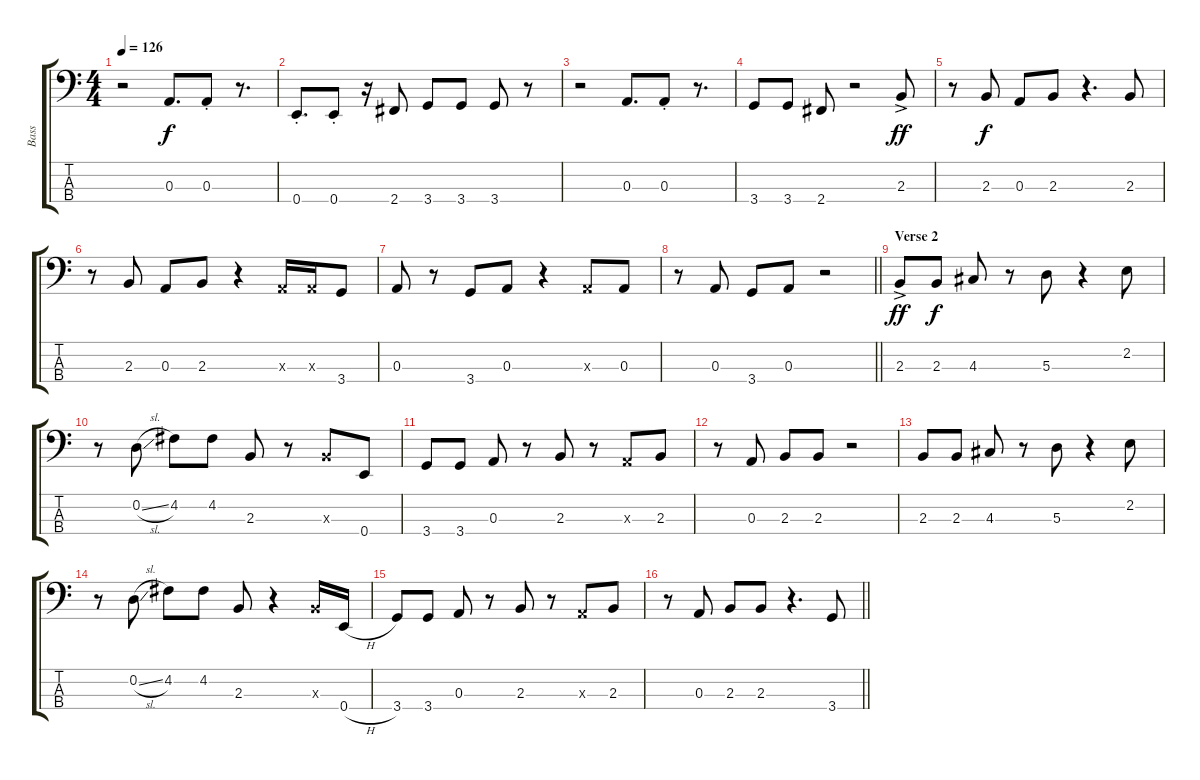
\track ("Bass" "Bass") {instrument slapbass1}
\staff {score tabs}
\tuning (G2 D2 A1 E1) {hide}
\ts (4 4)
\tempo 126
\clef f4
\ks c
r.2{dy f} 0.3.8{d} 0.3{st}.8 r.8{d} |
0.4{st}.8{d} 0.4{st}.8 r.16 2.4.8 3.4.8 3.4.8 3.4.8 r.8 |
r.2 0.3.8{d} 0.3{st}.8 r.8{d} |
3.4.8 3.4.8 2.4.8 r.2 2.3{ac}.8{dy ff} |
r.8 2.3.8{dy f} 0.3.8 2.3.8 r.4{d} 2.3.8 |
r.8 2.3.8 0.3.8 2.3.8 r.4 0.3{x}.16 0.3{x}.16 3.4.8 |
0.3.8 r.8 3.4.8 0.3.8 r.4 0.3{x}.8 0.3.8 |
\barLineRight lightlight
r.8 0.3.8 3.4.8 0.3.8 r.2 |
\section ("" "Verse 2")
2.3{ac}.8{dy ff} 2.3.8{dy f} 4.3.8 r.8 5.3.8 r.4 2.2.8 |
r.8 0.2{sl}.8 4.2.8 4.2.8 2.3.8 r.8 2.3{x}.8 0.4.8 |
3.4.8 3.4.8 0.3.8 r.8 2.3.8 r.8 0.3{x}.8 2.3.8 |
r.8 0.3.8 2.3.8 2.3.8 r.2 |
2.3.8 2.3.8 4.3.8 r.8 5.3.8 r.4 2.2.8 |
r.8 0.2{sl}.8 4.2.8 4.2.8 2.3.8 r.4 2.3{x}.16 0.4{h}.16 |
3.4.8 3.4.8 0.3.8 r.8 2.3.8 r.8 0.3{x}.8 2.3.8 |
\barLineRight lightlight
r.8 0.3.8 2.3.8 2.3.8 r.4{d} 3.4.8
